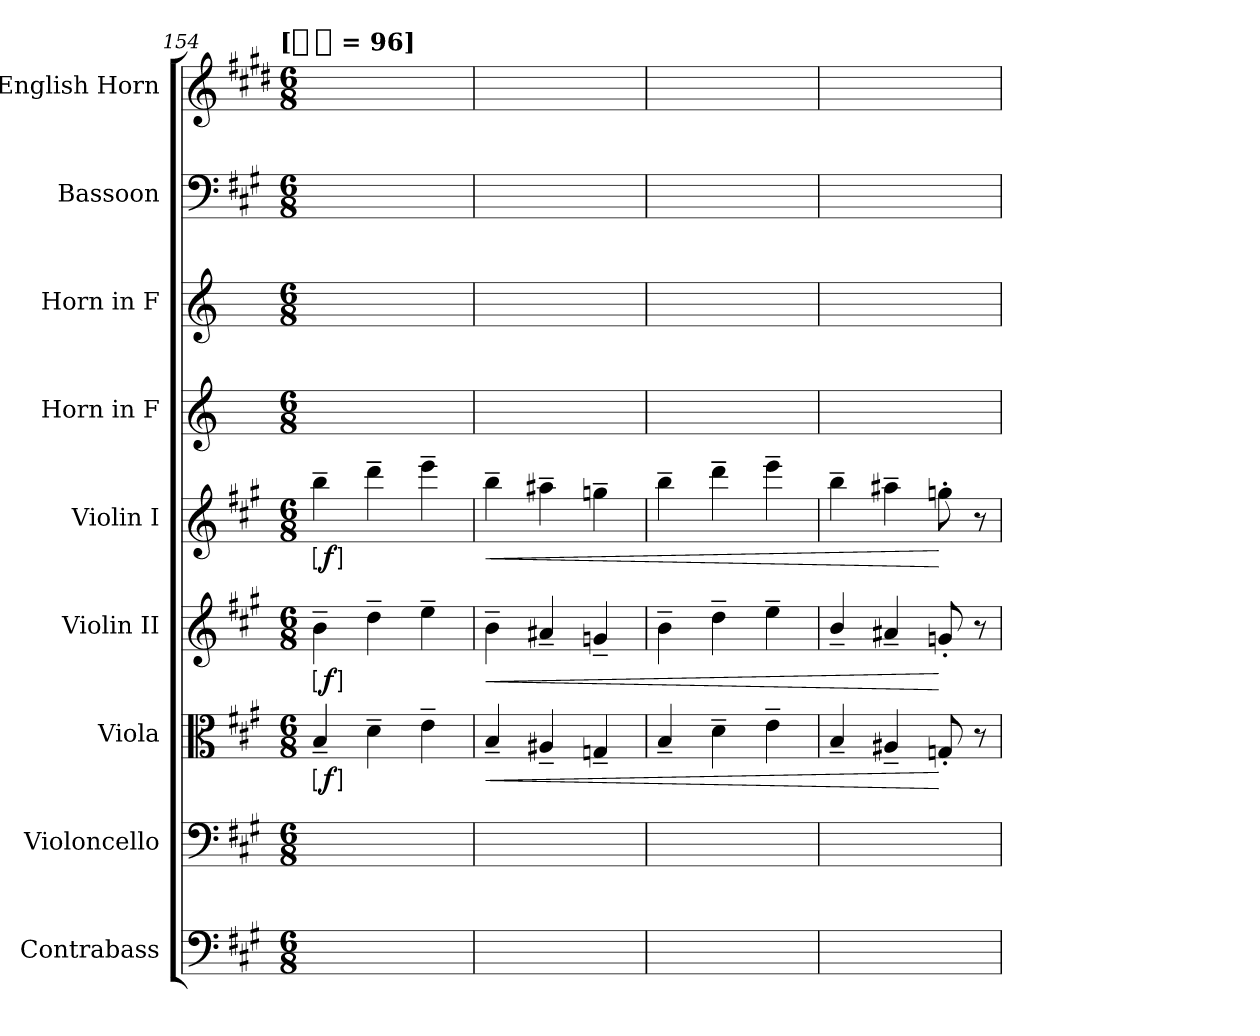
**kern	**kern	**kern	**dynam	**kern	**dynam	**kern	**dynam	**kern	**kern	**kern	**kern
*part9	*part8	*part7	*part7	*part6	*part6	*part5	*part5	*part4	*part3	*part2	*part1
*staff9	*staff8	*staff7	*staff7	*staff6	*staff6	*staff5	*staff5	*staff4	*staff3	*staff2	*staff1
*I"Contrabass	*I"Violoncello	*I"Viola	*	*I"Violin II	*	*I"Violin I	*	*I"Horn in F	*I"Horn in F	*I"Bassoon	*I"English Horn
*I'Cb.	*I'Vc.	*I'Vla.	*	*I'Vln. II	*	*I'Vln. I	*	*I'Hn.	*I'Hn.	*I'Bsn.	*I'Eng. Hn.
*clefF4	*clefF4	*clefC3	*	*clefG2	*	*clefG2	*	*clefG2	*clefG2	*clefF4	*clefG2
*ITrd7c12	*	*	*	*	*	*	*	*ITrd4c7	*ITrd4c7	*	*ITrd4c7
*k[f#c#g#]	*k[f#c#g#]	*k[f#c#g#]	*	*k[f#c#g#]	*	*k[f#c#g#]	*	*k[b-]	*k[b-]	*k[f#c#g#]	*k[f#c#g#]
*A:	*A:	*A:	*	*A:	*	*A:	*	*F:	*F:	*A:	*A:
!!LO:TX:omd:t=[[quarter-dot] = 96]
*M6/8	*M6/8	*M6/8	*	*M6/8	*	*M6/8	*	*M6/8	*M6/8	*M6/8	*M6/8
*MM144	*MM144	*MM144	*	*MM144	*	*MM144	*	*MM144	*MM144	*MM144	*MM144
=154	=154	=154	=154	=154	=154	=154	=154	=154	=154	=154	=154
!	!	!	!LO:DY:ed=brack	!	!LO:DY:ed=brack	!	!LO:DY:ed=brack	!	!	!	!
8ryy	8ryy	4B~	f	4b~	f	4bb~	f	8ryy	8ryy	8ryy	8ryy
8ryy	8ryy	.	.	.	.	.	.	8ryy	8ryy	8ryy	8ryy
8ryy	8ryy	4d~	.	4dd~	.	4ddd~	.	8ryy	8ryy	8ryy	8ryy
*Xtuplet	*Xtuplet	*	*	*	*	*	*	*Xtuplet	*Xtuplet	*Xtuplet	*Xtuplet
16%3ryy	16%3ryy	.	.	.	.	.	.	16%3ryy	16%3ryy	16%3ryy	16%3ryy
.	.	4e~	.	4ee~	.	4eee~	.	.	.	.	.
16%3ryy	16%3ryy	.	.	.	.	.	.	16%3ryy	16%3ryy	16%3ryy	16%3ryy
=155	=155	=155	=155	=155	=155	=155	=155	=155	=155	=155	=155
!	!	!	!LO:HP:b	!	!LO:HP:b	!	!LO:HP:b	!	!	!	!
8ryy	8ryy	4B~	<	4b~	<	4bb~	<	8ryy	8ryy	8ryy	8ryy
8ryy	8ryy	.	.	.	.	.	.	8ryy	8ryy	8ryy	8ryy
8ryy	8ryy	4A#X~	.	4a#X~	.	4aa#X~	.	8ryy	8ryy	8ryy	8ryy
16%3ryy	16%3ryy	.	.	.	.	.	.	16%3ryy	16%3ryy	16%3ryy	16%3ryy
.	.	4Gn~	.	4gn~	.	4ggn~	.	.	.	.	.
16%3ryy	16%3ryy	.	.	.	.	.	.	16%3ryy	16%3ryy	16%3ryy	16%3ryy
=156	=156	=156	=156	=156	=156	=156	=156	=156	=156	=156	=156
8ryy	8ryy	4B~	.	4b~	.	4bb~	.	8ryy	8ryy	8ryy	8ryy
8ryy	8ryy	.	.	.	.	.	.	8ryy	8ryy	8ryy	8ryy
8ryy	8ryy	4d~	.	4dd~	.	4ddd~	.	8ryy	8ryy	8ryy	8ryy
16%3ryy	16%3ryy	.	.	.	.	.	.	16%3ryy	16%3ryy	16%3ryy	16%3ryy
.	.	4e~	.	4ee~	.	4eee~	.	.	.	.	.
16%3ryy	16%3ryy	.	.	.	.	.	.	16%3ryy	16%3ryy	16%3ryy	16%3ryy
=157	=157	=157	=157	=157	=157	=157	=157	=157	=157	=157	=157
8ryy	8ryy	4B~	.	4b~/	.	4bb~	.	8ryy	8ryy	8ryy	8ryy
8ryy	8ryy	.	.	.	.	.	.	8ryy	8ryy	8ryy	8ryy
8ryy	8ryy	4A#X~	.	4a#X~	.	4aa#X~	.	8ryy	8ryy	8ryy	8ryy
16%3ryy	16%3ryy	.	.	.	.	.	.	16%3ryy	16%3ryy	16%3ryy	16%3ryy
.	.	8Gn'	[	8gn'	[	8ggn'	[	.	.	.	.
16%3ryy	16%3ryy	.	.	.	.	.	.	16%3ryy	16%3ryy	16%3ryy	16%3ryy
.	.	8r	.	8r	.	8r	.	.	.	.	.
=	=	=	=	=	=	=	=	=	=	=	=
*-	*-	*-	*-	*-	*-	*-	*-	*-	*-	*-	*-
